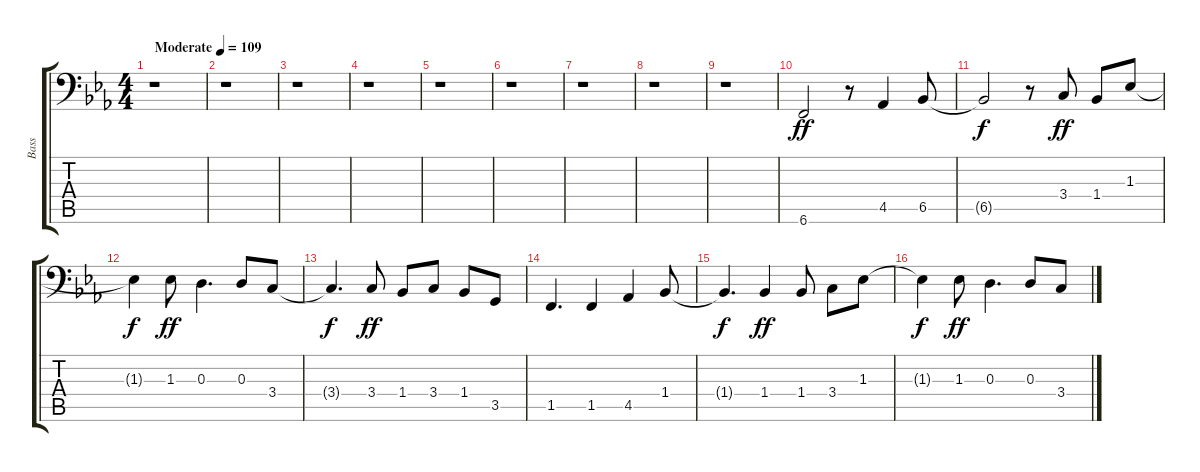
\track ("Bass" "Bass") {instrument electricbassfinger}
\staff {score tabs}
\tuning (C3 G2 D2 A1 E1 B0) {hide}
\ts (4 4)
\tempo (109 "Moderate")
\clef f4
\ks eb
r.1{dy ff instrument electricbassfinger} |
r.1 |
r.1 |
r.1 |
r.1 |
r.1 |
r.1 |
r.1 |
r.1 |
6.6.2 r.8 4.5.4 6.5.8 |
6.5{t}.2{dy f} r.8 3.4.8{dy ff} 1.4.8 1.3.8 |
1.3{t}.4{dy f} 1.3.8{dy ff} 0.3.4{d} 0.3.8 3.4.8 |
3.4{t}.4{d dy f} 3.4.8{dy ff} 1.4.8 3.4.8 1.4.8 3.5.8 |
1.5.4{d} 1.5.4 4.5.4 1.4.8 |
1.4{t}.4{d dy f} 1.4.4{dy ff} 1.4.8 3.4.8 1.3.8 |
1.3{t}.4{dy f} 1.3.8{dy ff} 0.3.4{d} 0.3.8 3.4.8
